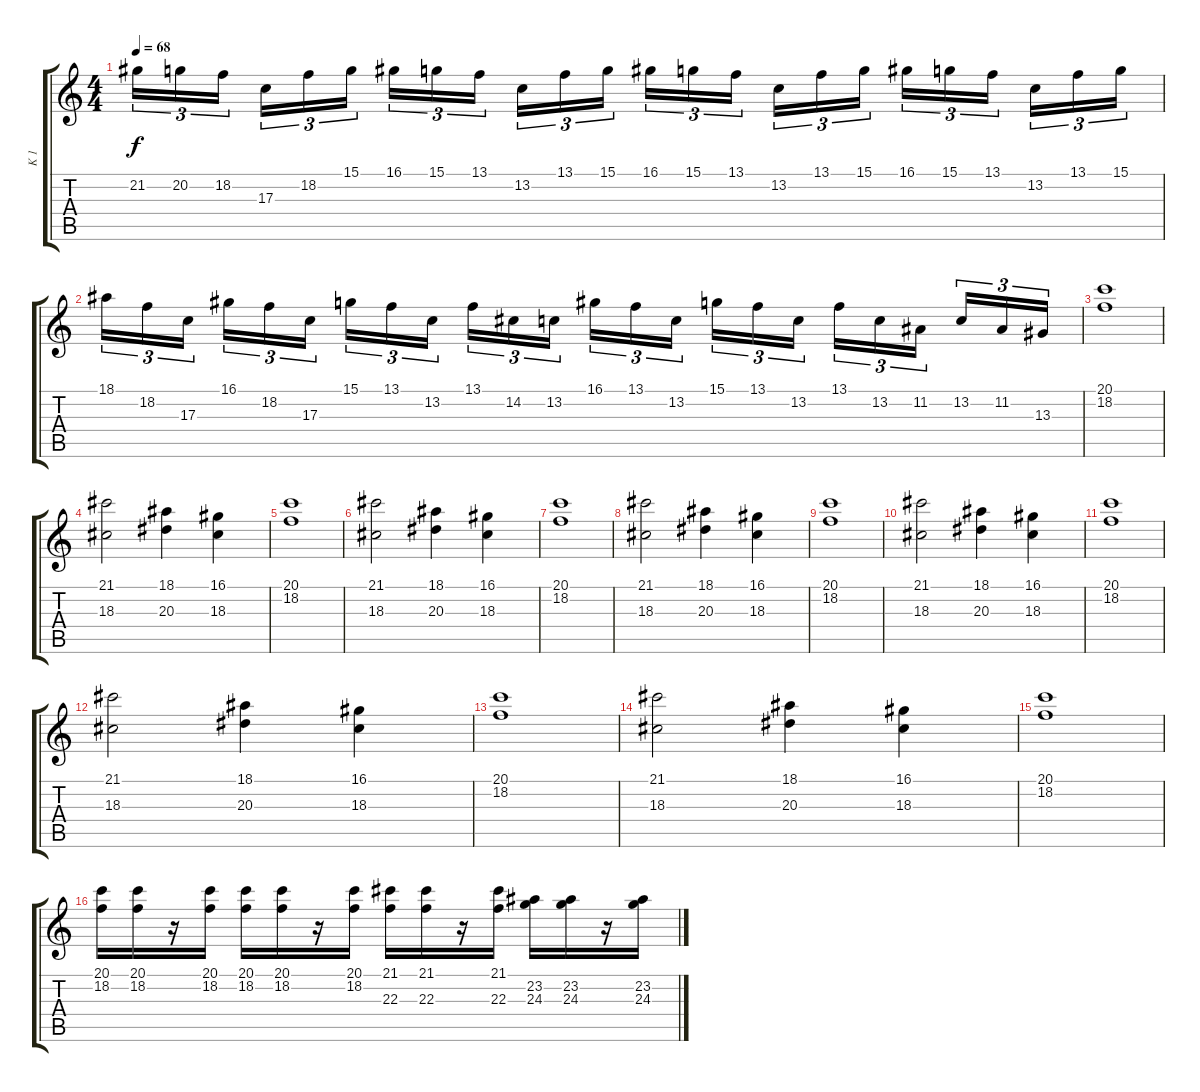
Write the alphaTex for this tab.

\track ("K 1" "K 1") {instrument stringensemble1}
\staff {score tabs}
\tuning (E4 B3 G3 D3 A2 E2) {hide}
\ts (4 4)
\tempo 68
\clef g2
\ks c
21.2.16{tu (3 2) dy f} 20.2.16{tu (3 2)} 18.2.16{tu (3 2)} 17.3.16{tu (3 2)} 18.2.16{tu (3 2)} 15.1.16{tu (3 2)} 16.1.16{tu (3 2)} 15.1.16{tu (3 2)} 13.1.16{tu (3 2)} 13.2.16{tu (3 2)} 13.1.16{tu (3 2)} 15.1.16{tu (3 2)} 16.1.16{tu (3 2)} 15.1.16{tu (3 2)} 13.1.16{tu (3 2)} 13.2.16{tu (3 2)} 13.1.16{tu (3 2)} 15.1.16{tu (3 2)} 16.1.16{tu (3 2)} 15.1.16{tu (3 2)} 13.1.16{tu (3 2)} 13.2.16{tu (3 2)} 13.1.16{tu (3 2)} 15.1.16{tu (3 2)} |
18.1.16{tu (3 2)} 18.2.16{tu (3 2)} 17.3.16{tu (3 2)} 16.1.16{tu (3 2)} 18.2.16{tu (3 2)} 17.3.16{tu (3 2)} 15.1.16{tu (3 2)} 13.1.16{tu (3 2)} 13.2.16{tu (3 2)} 13.1.16{tu (3 2)} 14.2.16{tu (3 2)} 13.2.16{tu (3 2)} 16.1.16{tu (3 2)} 13.1.16{tu (3 2)} 13.2.16{tu (3 2)} 15.1.16{tu (3 2)} 13.1.16{tu (3 2)} 13.2.16{tu (3 2)} 13.1.16{tu (3 2)} 13.2.16{tu (3 2)} 11.2.16{tu (3 2)} 13.2.16{tu (3 2)} 11.2.16{tu (3 2)} 13.3.16{tu (3 2)} |
\section ("" "")
(20.1 18.2).1 |
(21.1 18.3).2 (18.1 20.3).4 (16.1 18.3).4 |
(20.1 18.2).1 |
(21.1 18.3).2 (18.1 20.3).4 (16.1 18.3).4 |
\section ("" "")
(20.1 18.2).1 |
(21.1 18.3).2 (18.1 20.3).4 (16.1 18.3).4 |
(20.1 18.2).1 |
(21.1 18.3).2 (18.1 20.3).4 (16.1 18.3).4 |
(20.1 18.2).1 |
(21.1 18.3).2 (18.1 20.3).4 (16.1 18.3).4 |
(20.1 18.2).1 |
(21.1 18.3).2 (18.1 20.3).4 (16.1 18.3).4 |
(20.1 18.2).1 |
(20.1 18.2).16 (20.1 18.2).16 r.16 (20.1 18.2).16 (20.1 18.2).16 (20.1 18.2).16 r.16 (20.1 18.2).16 (21.1 22.3).16 (21.1 22.3).16 r.16 (21.1 22.3).16 (23.2 24.3).16 (23.2 24.3).16 r.16 (23.2 24.3).16
